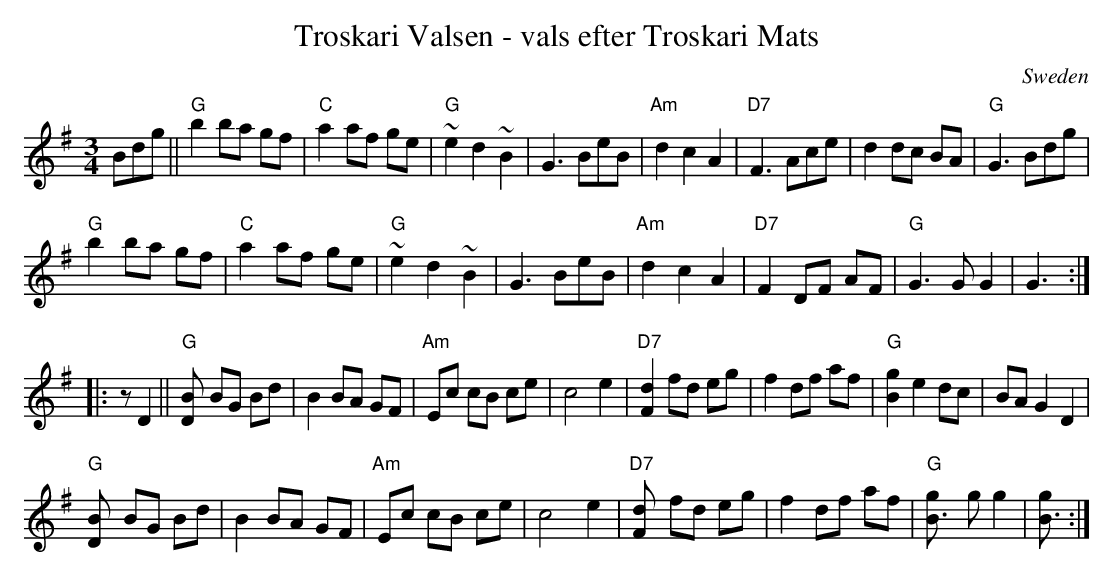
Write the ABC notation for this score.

X:1
T:Troskari Valsen - vals efter Troskari Mats
O:Sweden
M:3/4
K:G
Bdg ||\
"G"b2 ba gf | "C"a2 af ge | \
"G"~e2 d2 ~B2 | G3 BeB |\
"Am"d2 c2 A2 | "D7"F3 Ace | \
d2 dc BA | "G"G3 Bdg |
"G"b2 ba gf | "C"a2 af ge | \
"G"~e2 d2 ~B2 | G3 BeB | \
"Am"d2 c2 A2 | "D7"F2 DF AF | \
"G"G3 G G2 | G3 ::
zD2 || \
"G"[D2B] BG Bd | B2 BA GF | \
"Am"Ec cB ce | c4 e2 | \
"D7"[F2d2] fd eg | f2  df af | \
"G"[B2g2] e2 dc | BA G2 D2 |
"G"[D2B] BG Bd | B2 BA GF | \
"Am"Ec cB ce | c4 e2 | \
"D7"[F2d] fd eg | f2 df af | \
"G"[B3g] g g2 | [B3g] :|
